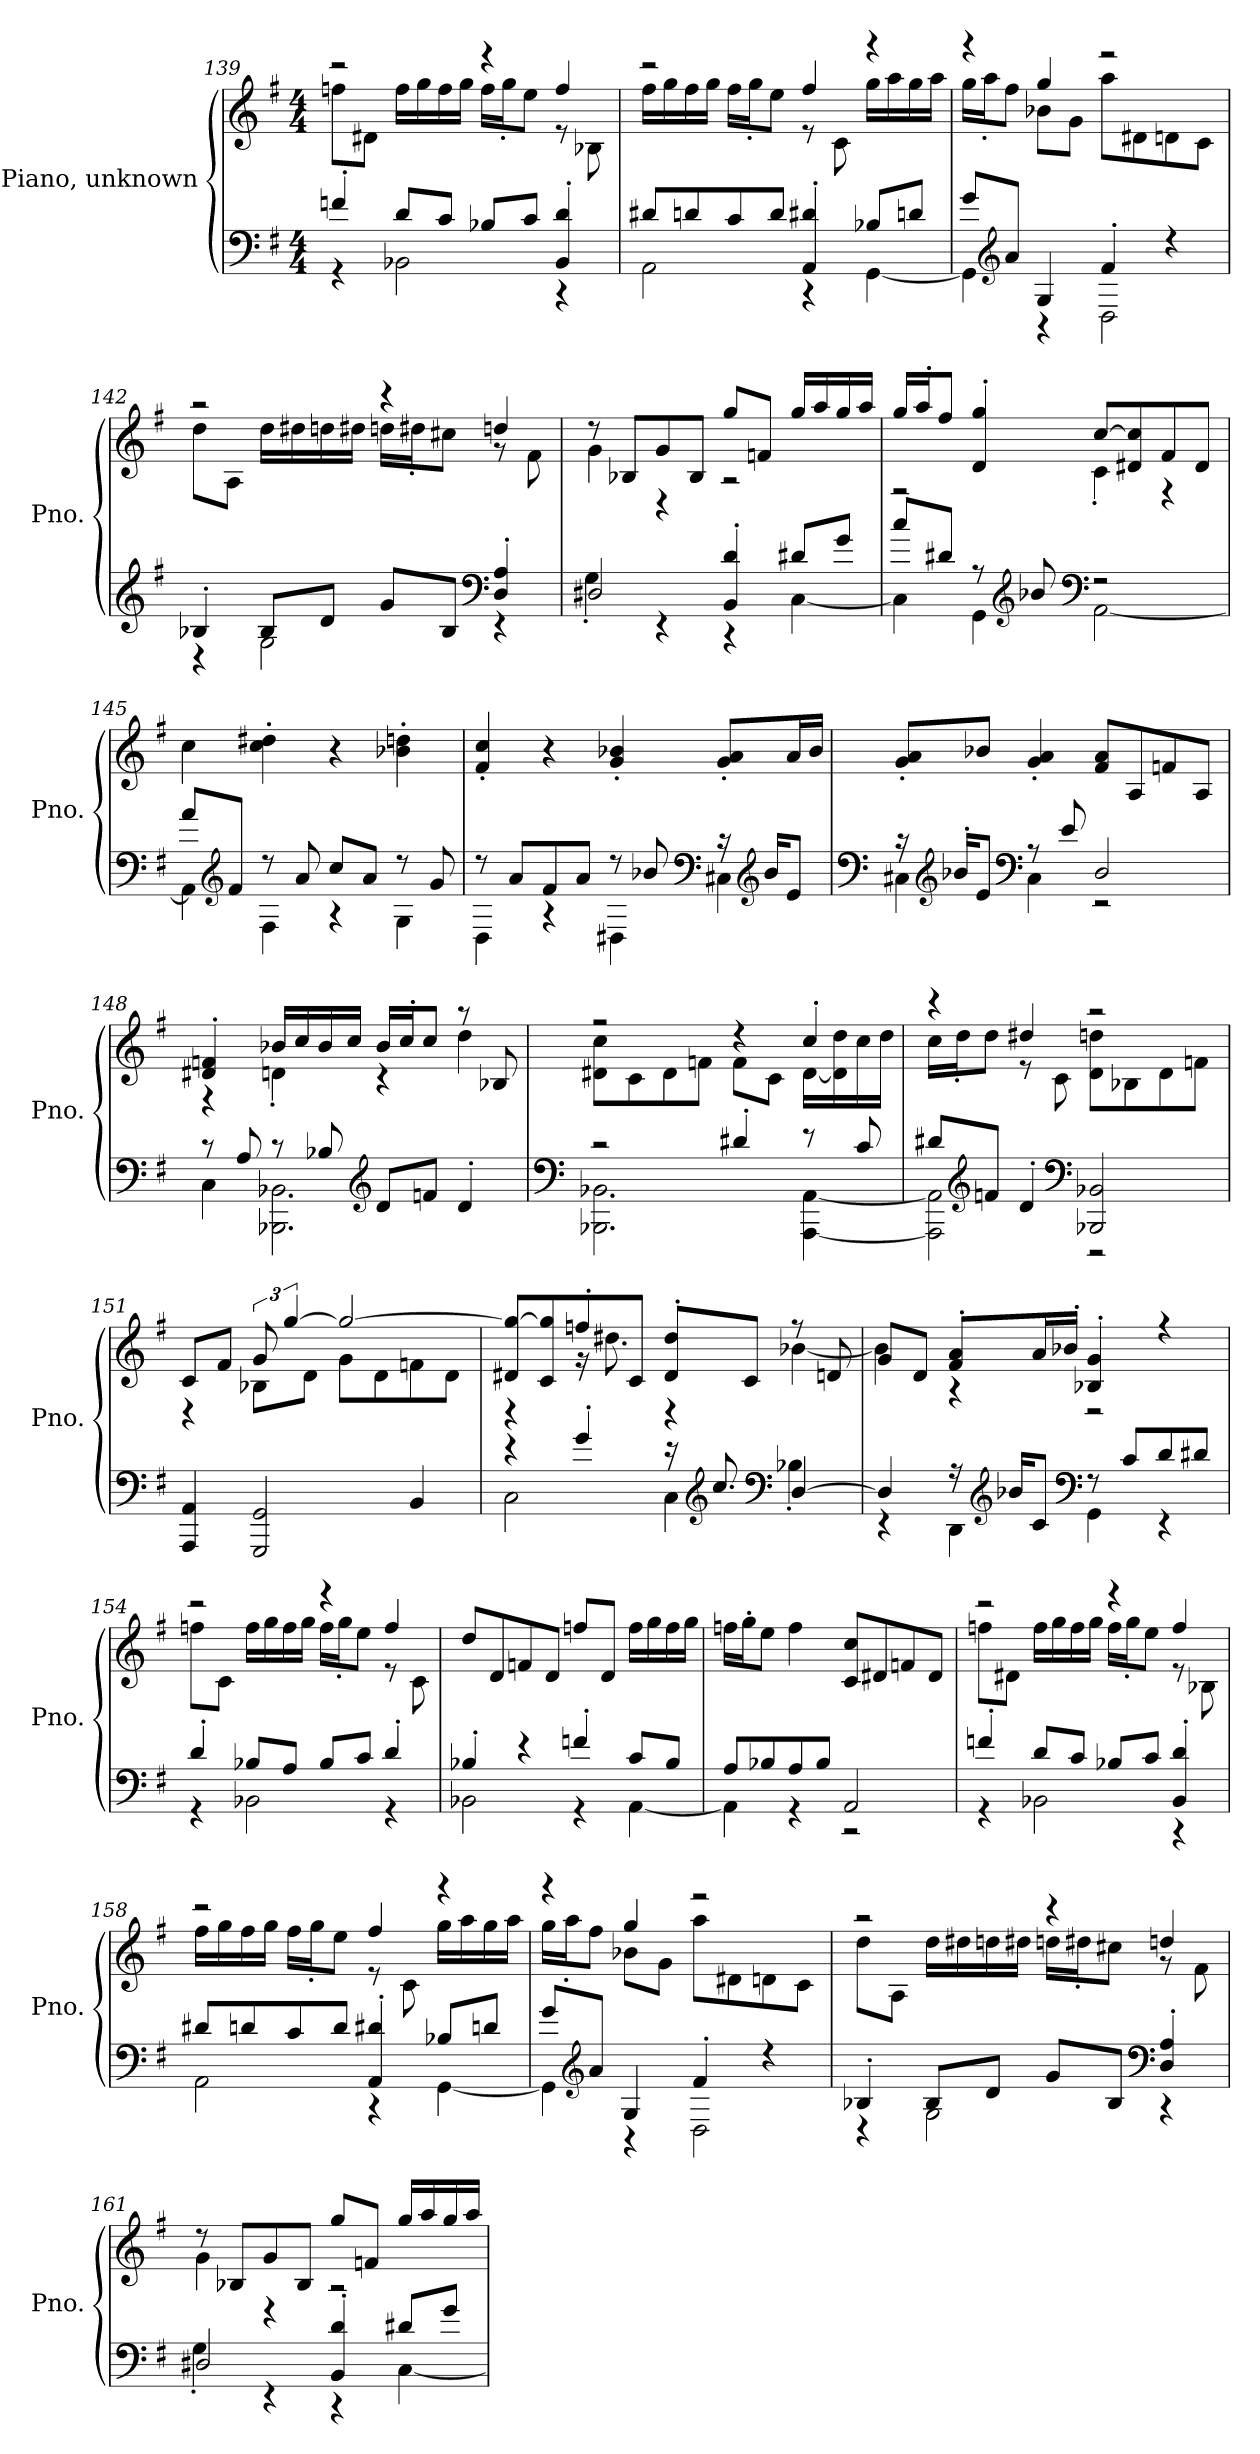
**kern	**kern
*part1	*part1
*staff2	*staff1
*I"Piano, unknown	*
*I'Pno.	*
!!LO:LB:g=z
*clefF4	*clefG2
*k[f#]	*k[f#]
*M4/4	*M4/4
=139	=139
*^	*^
4fn'/	4r	2r	8ffn\L
.	.	.	8d#X\J
8d/L	2BB-X\	.	16ff\LL
.	.	.	16gg\
8c/J	.	.	16ff\
.	.	.	16gg\JJ
8B-X/L	.	4r	16ff\LL
.	.	.	16gg'\J
8c/J	.	.	8ee\J
4BB-/' 4d/'	4r	4ff/	8r
.	.	.	8B-X\
=140	=140	=140	=140
8d#X/L	2AA\	2r	16ff#\LL
.	.	.	16gg\
8dn/	.	.	16ff#\
.	.	.	16gg\JJ
8c/	.	.	16ff#\LL
.	.	.	16gg'\J
8d/J	.	.	8ee\J
4AA/' 4d#X/'	4r	4ff#/	8r
.	.	.	8c\
8B-X/L	[4GG\	4r	16gg\LL
.	.	.	16aa\
8dn/J	.	.	16gg\
.	.	.	16aa\JJ
=141	=141	=141	=141
8g/L	4GG\]	4r	16gg\LL
.	.	.	16aa'\J
*clefG2	*	*	*
8a/J	.	.	8ff#\J
4G/	4r	4gg/	8b-X\L
.	.	.	8g\J
4f#'/	2D\	2r	8aa\L
.	.	.	8d#X\
4r	.	.	8dn\
.	.	.	8c\J
!!LO:LB:g=z	!!
=142	=142	=142	=142
4B-X'/	4r	2r	8dd\L
.	.	.	8A\J
8B-/L	2G\	.	16dd\LL
.	.	.	16dd#X\
8d/J	.	.	16ddn\
.	.	.	16dd#X\JJ
8g/L	.	4r	16ddn\LL
.	.	.	16dd#X'\J
8B-/J	.	.	8cc#X\J
*clefF4	*	*	*
4D/' 4A/'	4r	4ddn/	8r
.	.	.	8f#\
=143	=143	=143	=143
2D#X/	4G'\	8r	4g\
.	.	8B-X/L	.
.	4r	8g/	4r
.	.	8B-/J	.
4BB/' 4d/'	4r	8gg/L	2r
.	.	8fn/J	.
8d#X/L	[4C\	16gg/LL	.
.	.	16aa/	.
8g/J	.	16gg/	.
.	.	16aa/JJ	.
!!LO:PB:g=z	!!
=144	=144	=144	=144
8cc/L	4C\]	16gg/LL	2r
.	.	16aa'/J	.
8d#X/J	.	8ff#/J	.
8r	4GG\	4d/' 4gg/'	.
*clefG2	*	*	*
8b-X/	.	.	.
*clefF4	*	*	*
2r	[2AA\	[8cc/L	4c'\
.	.	8d#X/ 8cc/]	.
.	.	8f#/	4r
.	.	8d#/J	.
*	*	*v	*v
=145	=145	=145
8a/L	4AA\]	4cc\
*clefG2	*	*
8f#/J	.	.
8r	4F#\	4cc\' 4dd#X\'
8a/	.	.
8cc/L	4r	4r
8a/J	.	.
8r	4G\	4b-X\' 4ddn\'
8g/	.	.
=146	=146	=146
8r	4D\	4f#/' 4cc/'
8a/L	.	.
8f#/	4r	4r
8a/J	.	.
8r	4D#X\	4g/' 4b-X/'
8b-X/	.	.
*clefF4	*	*
16r	4C#X\	8g/' 8a/'L
*clefG2	*	*
16b-/KL	.	.
8e/J	.	16a/L
.	.	16b-/JJ
!!LO:LB:g=z
=147	=147	=147
*clefF4	*	*
16r	4C#X\	8g/' 8a/'L
*clefG2	*	*
16b-X'/KL	.	.
8e/J	.	8b-X/J
*clefF4	*	*
8r	4C#\	4g/' 4a/'
8e/	.	.
2D/	2r	8f#/ 8a/L
.	.	8A/
.	.	8fn/
.	.	8A/J
=148	=148	=148
*	*	*^
8r	4C\	4d#X/' 4fn/'	4r
8A/	.	.	.
8r	2.BBB-X\ 2.BB-X\	16b-X/LL	4dn'\
.	.	16cc/	.
8B-X/	.	16b-/	.
.	.	16cc/JJ	.
*clefG2	*	*	*
8d/L	.	16b-/LL	4r
.	.	16cc'/J	.
8fn/J	.	8cc/J	.
4d'/	.	8r	4dd\
.	.	8B-X/	.
!!LO:LB:g=z	!!
=149	=149	=149	=149
*clefF4	*	*	*
2r	2.BBB-X\ 2.BB-X\	2r	8d#X\ 8cc\L
.	.	.	8c\
.	.	.	8d#\
.	.	.	8fn\J
4d#X'/	.	4r	8f\L
.	.	.	8c\J
8r	[4AAA\ [4AA\	4cc'/	[16d#\LL
.	.	.	16d#\] 16dd\
8c/	.	.	16cc\
.	.	.	16dd\JJ
=150	=150	=150	=150
8d#X/L	2AAA\] 2AA\]	4r	16cc\LL
.	.	.	16dd'\J
*clefG2	*	*	*
8fn/J	.	.	8dd\J
4d#'/	.	4dd#X/	8r
.	.	.	8c\
*clefF4	*	*	*
2BBB-X/ 2BB-X/	2r	2r	8d\ 8ddn\L
.	.	.	8B-X\
.	.	.	8d\
.	.	.	8fn\J
*v	*v	*	*
=151	=151	=151
4AAA/ 4AA/	8c/L	4r
.	8f#/J	.
2GGG/ 2GG/	12g/	8B-X\L
.	[6gg/	.
.	.	8d\J
.	2gg/_	8g\L
.	.	8d\
4BB/	.	8fn\
.	.	8d\J
!!LO:LB:g=z	!!
=152	=152	=152
*^	*	*
4r	2C\	8d#X/ 8gg/_L	4r
.	.	8c/ 8gg/]	.
4g'/	.	8ffn'/	16r
.	.	.	8.dd#X\
.	.	8c/J	.
16r	4C\	8d#/' 8dd#/'L	4r
*clefG2	*	*	*
8.cc/	.	.	.
.	.	8c/J	.
*clefF4	*	*	*
[4D/	4B-X'\	8r	[4b-X\
.	.	8dn/	.
=153	=153	=153	=153
4D/]	4r	8g/L	4b-\]
.	.	8d/J	.
16r	4DD\	8f#/' 8a/'L	4r
*clefG2	*	*	*
16b-X/KL	.	.	.
8c/J	.	16a/L	.
.	.	16b-X'/JJ	.
*clefF4	*	*	*
8r	4GG\	4B-X/' 4g/'	2r
8c/L	.	.	.
8d/	4r	4r	.
8d#X/J	.	.	.
!!LO:LB:g=z	!!
=154	=154	=154	=154
4d'/	4r	2r	8ffn\L
.	.	.	8c\J
8B-X/L	2BB-X\	.	16ff\LL
.	.	.	16gg\
8A/J	.	.	16ff\
.	.	.	16gg\JJ
8B-/L	.	4r	16ff\LL
.	.	.	16gg'\J
8c/J	.	.	8ee\J
4d'/	4r	4ff/	8r
.	.	.	8c\
*	*	*v	*v
=155	=155	=155
4B-X'/	2BB-X\	8dd/L
.	.	8d/
4r	.	8fn/
.	.	8d/J
4fn'/	4r	8ffn/L
.	.	8d/J
8c/L	[4AA\	16ff\LL
.	.	16gg\
8B-/J	.	16ff\
.	.	16gg\JJ
=156	=156	=156
8A/L	4AA\]	16ffn\LL
.	.	16gg'\J
8B-X/	.	8ee\J
8A/	4r	4ff\
8B-/J	.	.
2AA/	2r	8c/ 8cc/L
.	.	8d#X/
.	.	8fn/
.	.	8d#/J
!!LO:LB:g=z
=157	=157	=157
*	*	*^
4fn'/	4r	2r	8ffn\L
.	.	.	8d#X\J
8d/L	2BB-X\	.	16ff\LL
.	.	.	16gg\
8c/J	.	.	16ff\
.	.	.	16gg\JJ
8B-X/L	.	4r	16ff\LL
.	.	.	16gg'\J
8c/J	.	.	8ee\J
4BB-/' 4d/'	4r	4ff/	8r
.	.	.	8B-X\
=158	=158	=158	=158
8d#X/L	2AA\	2r	16ff#\LL
.	.	.	16gg\
8dn/	.	.	16ff#\
.	.	.	16gg\JJ
8c/	.	.	16ff#\LL
.	.	.	16gg'\J
8d/J	.	.	8ee\J
4AA/' 4d#X/'	4r	4ff#/	8r
.	.	.	8c\
8B-X/L	[4GG\	4r	16gg\LL
.	.	.	16aa\
8dn/J	.	.	16gg\
.	.	.	16aa\JJ
=159	=159	=159	=159
8g/L	4GG\]	4r	16gg\LL
.	.	.	16aa'\J
*clefG2	*	*	*
8a/J	.	.	8ff#\J
4G/	4r	4gg/	8b-X\L
.	.	.	8g\J
4f#'/	2D\	2r	8aa\L
.	.	.	8d#X\
4r	.	.	8dn\
.	.	.	8c\J
!!LO:PB:g=z	!!
=160	=160	=160	=160
4B-X'/	4r	2r	8dd\L
.	.	.	8A\J
8B-/L	2G\	.	16dd\LL
.	.	.	16dd#X\
8d/J	.	.	16ddn\
.	.	.	16dd#X\JJ
8g/L	.	4r	16ddn\LL
.	.	.	16dd#X'\J
8B-/J	.	.	8cc#X\J
*clefF4	*	*	*
4D/' 4A/'	4r	4ddn/	8r
.	.	.	8f#\
=161	=161	=161	=161
2D#X/	4G'\	8r	4g\
.	.	8B-X/L	.
.	4r	8g/	4r
.	.	8B-/J	.
4BB/' 4d/'	4r	8gg/L	2r
.	.	8fn/J	.
8d#X/L	[4C\	16gg/LL	.
.	.	16aa/	.
8g/J	.	16gg/	.
.	.	16aa/JJ	.
*v	*v	*	*
*	*v	*v
=	=
*-	*-
